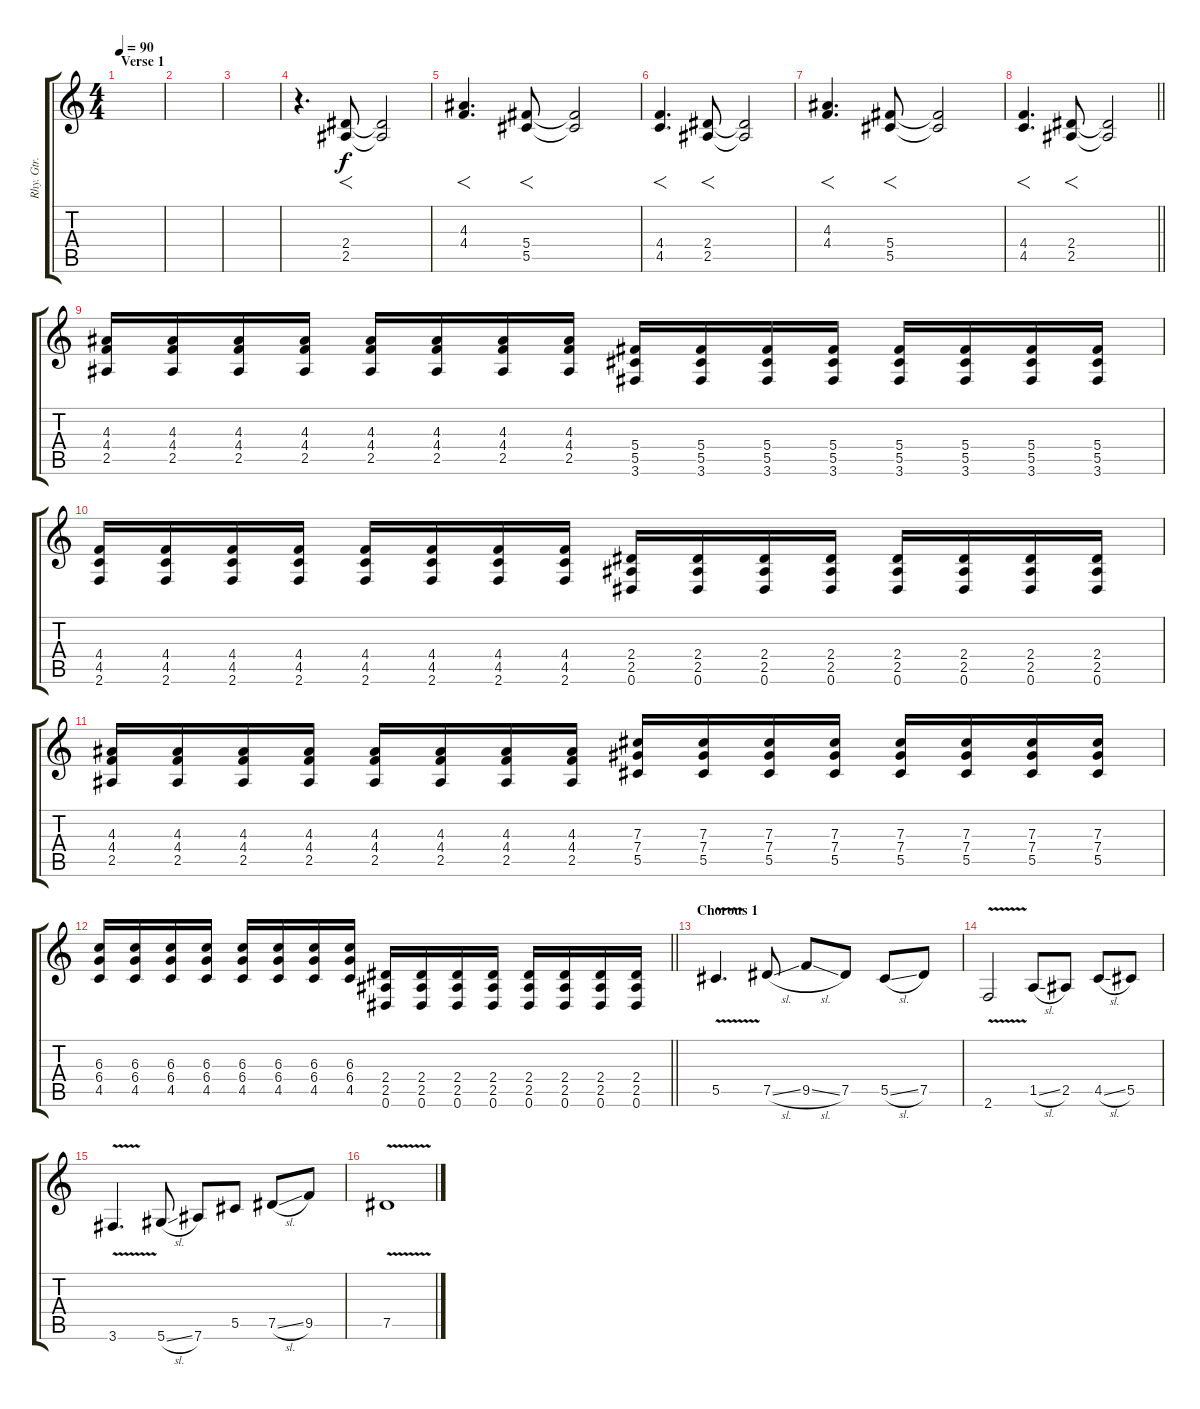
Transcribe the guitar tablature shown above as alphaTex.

\track ("Rhy. Gtr. 2" "Rhy. Gtr. ") {instrument distortionguitar}
\staff {score tabs}
\tuning (Eb4 Bb3 Gb3 Db3 Ab2 Eb2) {hide}
\ts (4 4)
\section ("" "Verse 1")
\tempo 90
\clef g2
\ks c
|
|
|
r.4{d} (2.4 2.5).8{f} (2.4{t} 2.5{t}).2 |
(4.3 4.4).4{f d} (5.4 5.5).8{f} (5.4{t} 5.5{t}).2 |
(4.4 4.5).4{f d} (2.4 2.5).8{f} (2.4{t} 2.5{t}).2 |
(4.3 4.4).4{f d} (5.4 5.5).8{f} (5.4{t} 5.5{t}).2 |
\barLineRight lightlight
(4.4 4.5).4{f d} (2.4 2.5).8{f} (2.4{t} 2.5{t}).2 |
\section ("" "")
(4.3 4.4 2.5).16 (4.3 4.4 2.5).16 (4.3 4.4 2.5).16 (4.3 4.4 2.5).16 (4.3 4.4 2.5).16 (4.3 4.4 2.5).16 (4.3 4.4 2.5).16 (4.3 4.4 2.5).16 (5.4 5.5 3.6).16 (5.4 5.5 3.6).16 (5.4 5.5 3.6).16 (5.4 5.5 3.6).16 (5.4 5.5 3.6).16 (5.4 5.5 3.6).16 (5.4 5.5 3.6).16 (5.4 5.5 3.6).16 |
(4.4 4.5 2.6).16 (4.4 4.5 2.6).16 (4.4 4.5 2.6).16 (4.4 4.5 2.6).16 (4.4 4.5 2.6).16 (4.4 4.5 2.6).16 (4.4 4.5 2.6).16 (4.4 4.5 2.6).16 (2.4 2.5 0.6).16 (2.4 2.5 0.6).16 (2.4 2.5 0.6).16 (2.4 2.5 0.6).16 (2.4 2.5 0.6).16 (2.4 2.5 0.6).16 (2.4 2.5 0.6).16 (2.4 2.5 0.6).16 |
(4.3 4.4 2.5).16 (4.3 4.4 2.5).16 (4.3 4.4 2.5).16 (4.3 4.4 2.5).16 (4.3 4.4 2.5).16 (4.3 4.4 2.5).16 (4.3 4.4 2.5).16 (4.3 4.4 2.5).16 (7.3 7.4 5.5).16 (7.3 7.4 5.5).16 (7.3 7.4 5.5).16 (7.3 7.4 5.5).16 (7.3 7.4 5.5).16 (7.3 7.4 5.5).16 (7.3 7.4 5.5).16 (7.3 7.4 5.5).16 |
\barLineRight lightlight
(6.3 6.4 4.5).16 (6.3 6.4 4.5).16 (6.3 6.4 4.5).16 (6.3 6.4 4.5).16 (6.3 6.4 4.5).16 (6.3 6.4 4.5).16 (6.3 6.4 4.5).16 (6.3 6.4 4.5).16 (2.4 2.5 0.6).16 (2.4 2.5 0.6).16 (2.4 2.5 0.6).16 (2.4 2.5 0.6).16 (2.4 2.5 0.6).16 (2.4 2.5 0.6).16 (2.4 2.5 0.6).16 (2.4 2.5 0.6).16 |
\section ("" "Chorous 1")
5.5{v}.4{d} 7.5{sl}.8 9.5{sl}.8 7.5.8 5.5{sl}.8 7.5.8 |
2.6{v}.2 1.5{sl}.8 2.5.8 4.5{sl}.8 5.5.8 |
3.6{v}.4{d} 5.6{sl}.8 7.6.8 5.5.8 7.5{sl}.8 9.5.8 |
7.5{v}.1
